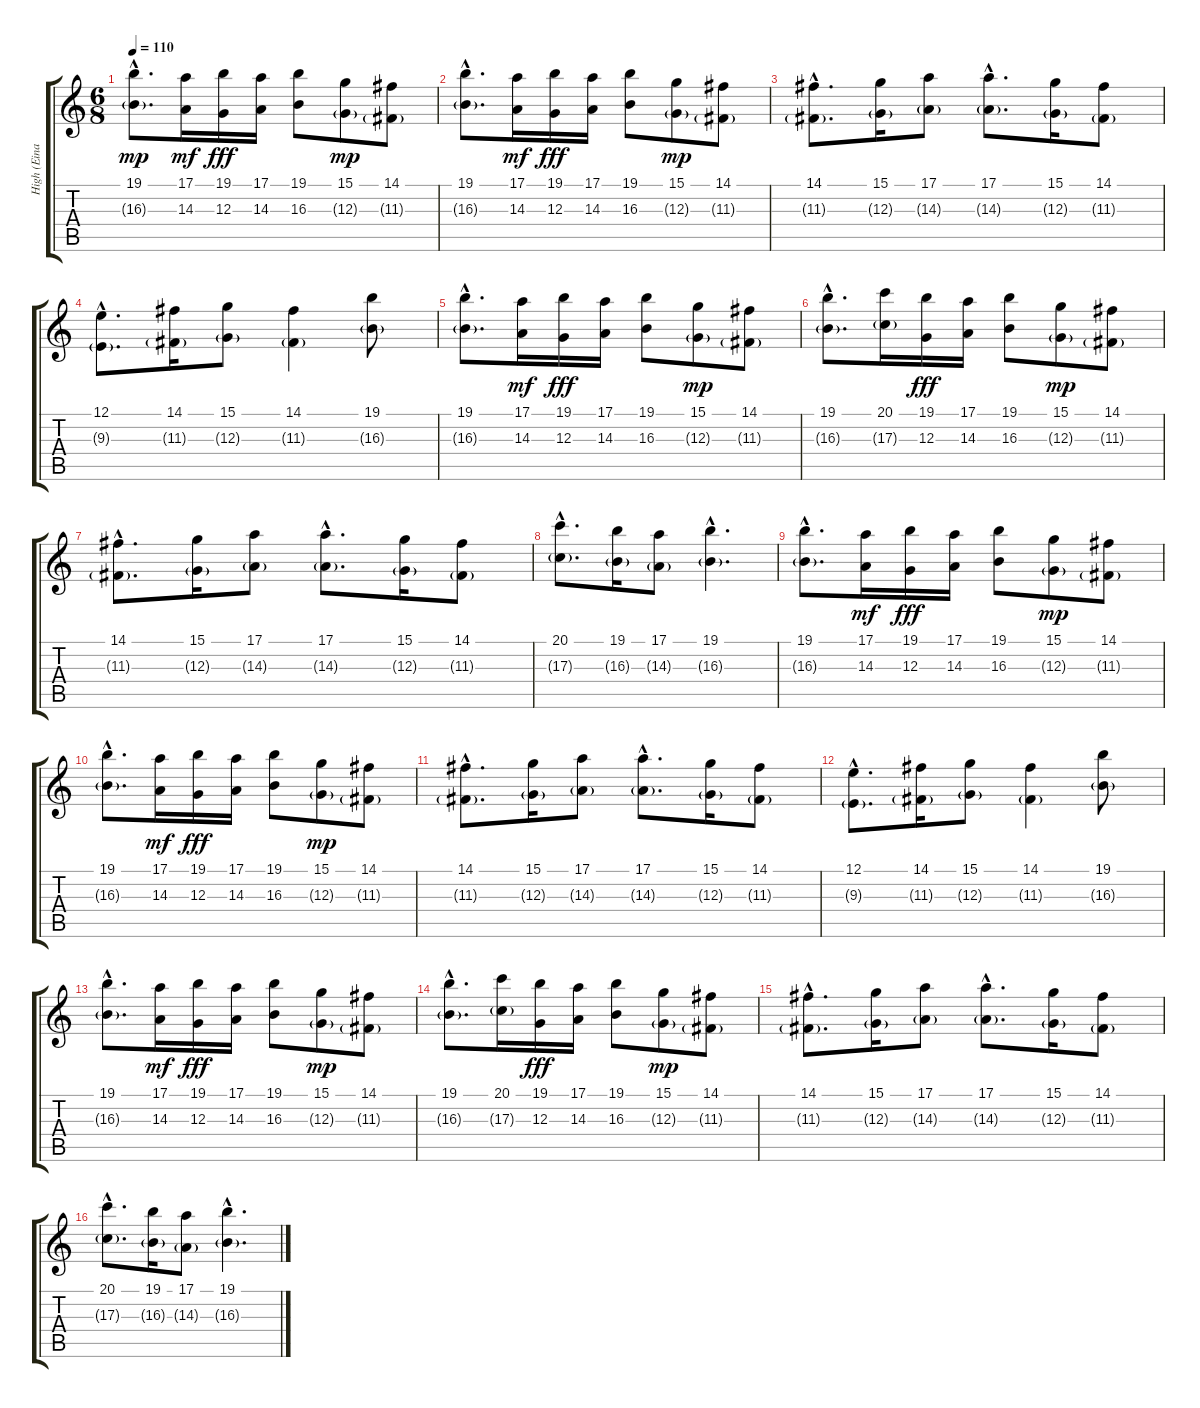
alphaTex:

\track ("High (Einar)" "High (Eina") {instrument electricgrandpiano}
\staff {score tabs}
\tuning (E4 B3 G3 D3 A2 E2) {hide}
\ts (6 8)
\tempo 110
\clef g2
\ks c
(19.1{hac} 16.3{g hac}).8{d dy mp instrument electricgrandpiano} (17.1 14.3).16{dy mf} (19.1 12.3).16{dy fff} (17.1 14.3).16 (19.1 16.3).8 (15.1 12.3{g}).8{dy mp} (14.1 11.3{g}).8 |
(19.1{hac} 16.3{g hac}).8{d} (17.1 14.3).16{dy mf} (19.1 12.3).16{dy fff} (17.1 14.3).16 (19.1 16.3).8 (15.1 12.3{g}).8{dy mp} (14.1 11.3{g}).8 |
(14.1{hac} 11.3{g hac}).8{d} (15.1 12.3{g}).16 (17.1 14.3{g}).8 (17.1{hac} 14.3{g hac}).8{d} (15.1 12.3{g}).16 (14.1 11.3{g}).8 |
(12.1{hac} 9.3{g hac}).8{d} (14.1 11.3{g}).16 (15.1 12.3{g}).8 (14.1 11.3{g}).4 (19.1 16.3{g}).8 |
(19.1{hac} 16.3{g hac}).8{d} (17.1 14.3).16{dy mf} (19.1 12.3).16{dy fff} (17.1 14.3).16 (19.1 16.3).8 (15.1 12.3{g}).8{dy mp} (14.1 11.3{g}).8 |
(19.1{hac} 16.3{g hac}).8{d} (20.1 17.3{g}).16 (19.1 12.3).16{dy fff} (17.1 14.3).16 (19.1 16.3).8 (15.1 12.3{g}).8{dy mp} (14.1 11.3{g}).8 |
(14.1{hac} 11.3{g hac}).8{d} (15.1 12.3{g}).16 (17.1 14.3{g}).8 (17.1{hac} 14.3{g hac}).8{d} (15.1 12.3{g}).16 (14.1 11.3{g}).8 |
(20.1{hac} 17.3{g hac}).8{d} (19.1 16.3{g}).16 (17.1 14.3{g}).8 (19.1{hac} 16.3{g hac}).4{d} |
(19.1{hac} 16.3{g hac}).8{d} (17.1 14.3).16{dy mf} (19.1 12.3).16{dy fff} (17.1 14.3).16 (19.1 16.3).8 (15.1 12.3{g}).8{dy mp} (14.1 11.3{g}).8 |
(19.1{hac} 16.3{g hac}).8{d} (17.1 14.3).16{dy mf} (19.1 12.3).16{dy fff} (17.1 14.3).16 (19.1 16.3).8 (15.1 12.3{g}).8{dy mp} (14.1 11.3{g}).8 |
(14.1{hac} 11.3{g hac}).8{d} (15.1 12.3{g}).16 (17.1 14.3{g}).8 (17.1{hac} 14.3{g hac}).8{d} (15.1 12.3{g}).16 (14.1 11.3{g}).8 |
(12.1{hac} 9.3{g hac}).8{d} (14.1 11.3{g}).16 (15.1 12.3{g}).8 (14.1 11.3{g}).4 (19.1 16.3{g}).8 |
(19.1{hac} 16.3{g hac}).8{d} (17.1 14.3).16{dy mf} (19.1 12.3).16{dy fff} (17.1 14.3).16 (19.1 16.3).8 (15.1 12.3{g}).8{dy mp} (14.1 11.3{g}).8 |
(19.1{hac} 16.3{g hac}).8{d} (20.1 17.3{g}).16 (19.1 12.3).16{dy fff} (17.1 14.3).16 (19.1 16.3).8 (15.1 12.3{g}).8{dy mp} (14.1 11.3{g}).8 |
(14.1{hac} 11.3{g hac}).8{d} (15.1 12.3{g}).16 (17.1 14.3{g}).8 (17.1{hac} 14.3{g hac}).8{d} (15.1 12.3{g}).16 (14.1 11.3{g}).8 |
(20.1{hac} 17.3{g hac}).8{d} (19.1 16.3{g}).16 (17.1 14.3{g}).8 (19.1{hac} 16.3{g hac}).4{d}
